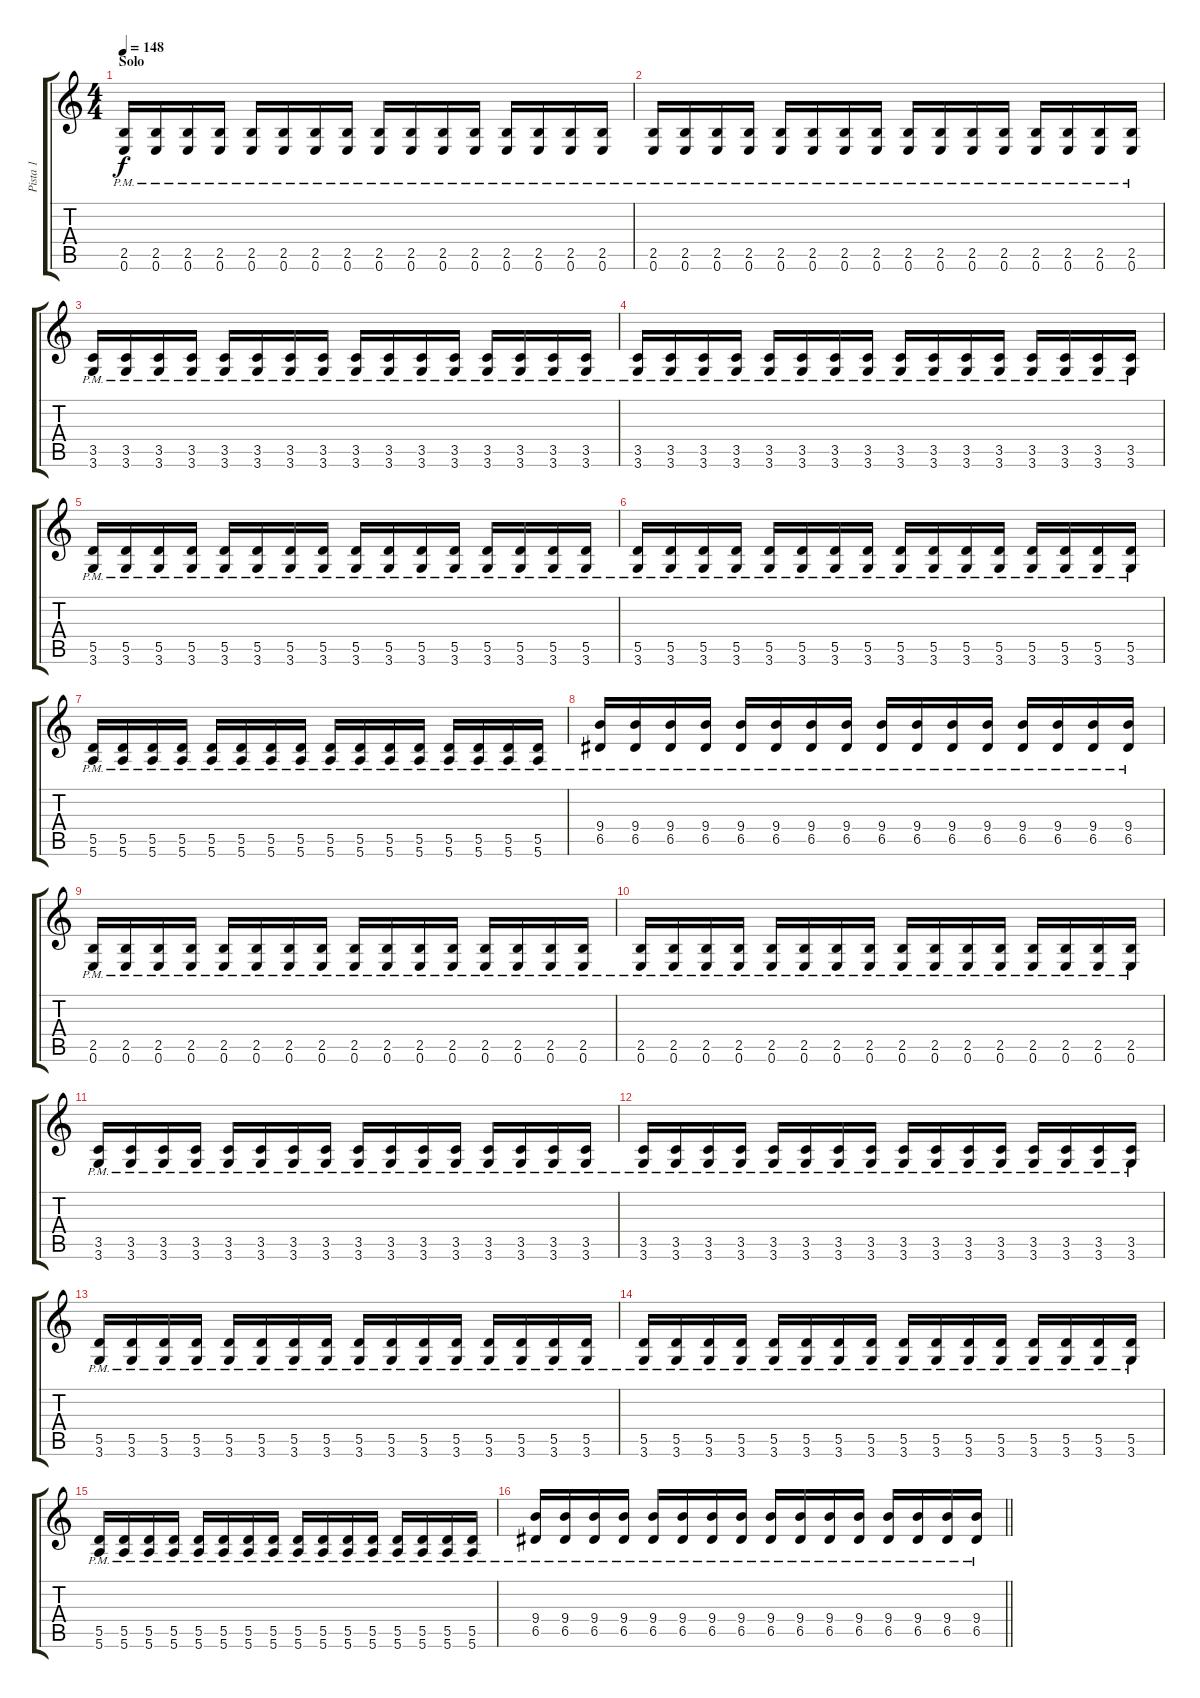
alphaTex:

\track ("Pista 1" "Pista 1") {instrument overdrivenguitar}
\staff {score tabs}
\tuning (E4 B3 G3 D3 A2 E2) {hide}
\ts (4 4)
\section ("" "Solo")
\tempo 148
\clef g2
\ks c
(2.5{pm} 0.6{pm}).16{dy f} (2.5{pm} 0.6{pm}).16 (2.5{pm} 0.6{pm}).16 (2.5{pm} 0.6{pm}).16 (2.5{pm} 0.6{pm}).16 (2.5{pm} 0.6{pm}).16 (2.5{pm} 0.6{pm}).16 (2.5{pm} 0.6{pm}).16 (2.5{pm} 0.6{pm}).16 (2.5{pm} 0.6{pm}).16 (2.5{pm} 0.6{pm}).16 (2.5{pm} 0.6{pm}).16 (2.5{pm} 0.6{pm}).16 (2.5{pm} 0.6{pm}).16 (2.5{pm} 0.6{pm}).16 (2.5{pm} 0.6{pm}).16 |
(2.5{pm} 0.6{pm}).16 (2.5{pm} 0.6{pm}).16 (2.5{pm} 0.6{pm}).16 (2.5{pm} 0.6{pm}).16 (2.5{pm} 0.6{pm}).16 (2.5{pm} 0.6{pm}).16 (2.5{pm} 0.6{pm}).16 (2.5{pm} 0.6{pm}).16 (2.5{pm} 0.6{pm}).16 (2.5{pm} 0.6{pm}).16 (2.5{pm} 0.6{pm}).16 (2.5{pm} 0.6{pm}).16 (2.5{pm} 0.6{pm}).16 (2.5{pm} 0.6{pm}).16 (2.5{pm} 0.6{pm}).16 (2.5{pm} 0.6{pm}).16 |
(3.5{pm} 3.6{pm}).16 (3.5{pm} 3.6{pm}).16 (3.5{pm} 3.6{pm}).16 (3.5{pm} 3.6{pm}).16 (3.5{pm} 3.6{pm}).16 (3.5{pm} 3.6{pm}).16 (3.5{pm} 3.6{pm}).16 (3.5{pm} 3.6{pm}).16 (3.5{pm} 3.6{pm}).16 (3.5{pm} 3.6{pm}).16 (3.5{pm} 3.6{pm}).16 (3.5{pm} 3.6{pm}).16 (3.5{pm} 3.6{pm}).16 (3.5{pm} 3.6{pm}).16 (3.5{pm} 3.6{pm}).16 (3.5{pm} 3.6{pm}).16 |
(3.5{pm} 3.6{pm}).16 (3.5{pm} 3.6{pm}).16 (3.5{pm} 3.6{pm}).16 (3.5{pm} 3.6{pm}).16 (3.5{pm} 3.6{pm}).16 (3.5{pm} 3.6{pm}).16 (3.5{pm} 3.6{pm}).16 (3.5{pm} 3.6{pm}).16 (3.5{pm} 3.6{pm}).16 (3.5{pm} 3.6{pm}).16 (3.5{pm} 3.6{pm}).16 (3.5{pm} 3.6{pm}).16 (3.5{pm} 3.6{pm}).16 (3.5{pm} 3.6{pm}).16 (3.5{pm} 3.6{pm}).16 (3.5{pm} 3.6{pm}).16 |
(5.5{pm} 3.6{pm}).16 (5.5{pm} 3.6{pm}).16 (5.5{pm} 3.6{pm}).16 (5.5{pm} 3.6{pm}).16 (5.5{pm} 3.6{pm}).16 (5.5{pm} 3.6{pm}).16 (5.5{pm} 3.6{pm}).16 (5.5{pm} 3.6{pm}).16 (5.5{pm} 3.6{pm}).16 (5.5{pm} 3.6{pm}).16 (5.5{pm} 3.6{pm}).16 (5.5{pm} 3.6{pm}).16 (5.5{pm} 3.6{pm}).16 (5.5{pm} 3.6{pm}).16 (5.5{pm} 3.6{pm}).16 (5.5{pm} 3.6{pm}).16 |
(5.5{pm} 3.6{pm}).16 (5.5{pm} 3.6{pm}).16 (5.5{pm} 3.6{pm}).16 (5.5{pm} 3.6{pm}).16 (5.5{pm} 3.6{pm}).16 (5.5{pm} 3.6{pm}).16 (5.5{pm} 3.6{pm}).16 (5.5{pm} 3.6{pm}).16 (5.5{pm} 3.6{pm}).16 (5.5{pm} 3.6{pm}).16 (5.5{pm} 3.6{pm}).16 (5.5{pm} 3.6{pm}).16 (5.5{pm} 3.6{pm}).16 (5.5{pm} 3.6{pm}).16 (5.5{pm} 3.6{pm}).16 (5.5{pm} 3.6{pm}).16 |
(5.5{pm} 5.6{pm}).16 (5.5{pm} 5.6{pm}).16 (5.5{pm} 5.6{pm}).16 (5.5{pm} 5.6{pm}).16 (5.5{pm} 5.6{pm}).16 (5.5{pm} 5.6{pm}).16 (5.5{pm} 5.6{pm}).16 (5.5{pm} 5.6{pm}).16 (5.5{pm} 5.6{pm}).16 (5.5{pm} 5.6{pm}).16 (5.5{pm} 5.6{pm}).16 (5.5{pm} 5.6{pm}).16 (5.5{pm} 5.6{pm}).16 (5.5{pm} 5.6{pm}).16 (5.5{pm} 5.6{pm}).16 (5.5{pm} 5.6{pm}).16 |
(9.4{pm} 6.5{pm}).16 (9.4{pm} 6.5{pm}).16 (9.4{pm} 6.5{pm}).16 (9.4{pm} 6.5{pm}).16 (9.4{pm} 6.5{pm}).16 (9.4{pm} 6.5{pm}).16 (9.4{pm} 6.5{pm}).16 (9.4{pm} 6.5{pm}).16 (9.4{pm} 6.5{pm}).16 (9.4{pm} 6.5{pm}).16 (9.4{pm} 6.5{pm}).16 (9.4{pm} 6.5{pm}).16 (9.4{pm} 6.5{pm}).16 (9.4{pm} 6.5{pm}).16 (9.4{pm} 6.5{pm}).16 (9.4{pm} 6.5{pm}).16 |
(2.5{pm} 0.6{pm}).16 (2.5{pm} 0.6{pm}).16 (2.5{pm} 0.6{pm}).16 (2.5{pm} 0.6{pm}).16 (2.5{pm} 0.6{pm}).16 (2.5{pm} 0.6{pm}).16 (2.5{pm} 0.6{pm}).16 (2.5{pm} 0.6{pm}).16 (2.5{pm} 0.6{pm}).16 (2.5{pm} 0.6{pm}).16 (2.5{pm} 0.6{pm}).16 (2.5{pm} 0.6{pm}).16 (2.5{pm} 0.6{pm}).16 (2.5{pm} 0.6{pm}).16 (2.5{pm} 0.6{pm}).16 (2.5{pm} 0.6{pm}).16 |
(2.5{pm} 0.6{pm}).16 (2.5{pm} 0.6{pm}).16 (2.5{pm} 0.6{pm}).16 (2.5{pm} 0.6{pm}).16 (2.5{pm} 0.6{pm}).16 (2.5{pm} 0.6{pm}).16 (2.5{pm} 0.6{pm}).16 (2.5{pm} 0.6{pm}).16 (2.5{pm} 0.6{pm}).16 (2.5{pm} 0.6{pm}).16 (2.5{pm} 0.6{pm}).16 (2.5{pm} 0.6{pm}).16 (2.5{pm} 0.6{pm}).16 (2.5{pm} 0.6{pm}).16 (2.5{pm} 0.6{pm}).16 (2.5{pm} 0.6{pm}).16 |
(3.5{pm} 3.6{pm}).16 (3.5{pm} 3.6{pm}).16 (3.5{pm} 3.6{pm}).16 (3.5{pm} 3.6{pm}).16 (3.5{pm} 3.6{pm}).16 (3.5{pm} 3.6{pm}).16 (3.5{pm} 3.6{pm}).16 (3.5{pm} 3.6{pm}).16 (3.5{pm} 3.6{pm}).16 (3.5{pm} 3.6{pm}).16 (3.5{pm} 3.6{pm}).16 (3.5{pm} 3.6{pm}).16 (3.5{pm} 3.6{pm}).16 (3.5{pm} 3.6{pm}).16 (3.5{pm} 3.6{pm}).16 (3.5{pm} 3.6{pm}).16 |
(3.5{pm} 3.6{pm}).16 (3.5{pm} 3.6{pm}).16 (3.5{pm} 3.6{pm}).16 (3.5{pm} 3.6{pm}).16 (3.5{pm} 3.6{pm}).16 (3.5{pm} 3.6{pm}).16 (3.5{pm} 3.6{pm}).16 (3.5{pm} 3.6{pm}).16 (3.5{pm} 3.6{pm}).16 (3.5{pm} 3.6{pm}).16 (3.5{pm} 3.6{pm}).16 (3.5{pm} 3.6{pm}).16 (3.5{pm} 3.6{pm}).16 (3.5{pm} 3.6{pm}).16 (3.5{pm} 3.6{pm}).16 (3.5{pm} 3.6{pm}).16 |
(5.5{pm} 3.6{pm}).16 (5.5{pm} 3.6{pm}).16 (5.5{pm} 3.6{pm}).16 (5.5{pm} 3.6{pm}).16 (5.5{pm} 3.6{pm}).16 (5.5{pm} 3.6{pm}).16 (5.5{pm} 3.6{pm}).16 (5.5{pm} 3.6{pm}).16 (5.5{pm} 3.6{pm}).16 (5.5{pm} 3.6{pm}).16 (5.5{pm} 3.6{pm}).16 (5.5{pm} 3.6{pm}).16 (5.5{pm} 3.6{pm}).16 (5.5{pm} 3.6{pm}).16 (5.5{pm} 3.6{pm}).16 (5.5{pm} 3.6{pm}).16 |
(5.5{pm} 3.6{pm}).16 (5.5{pm} 3.6{pm}).16 (5.5{pm} 3.6{pm}).16 (5.5{pm} 3.6{pm}).16 (5.5{pm} 3.6{pm}).16 (5.5{pm} 3.6{pm}).16 (5.5{pm} 3.6{pm}).16 (5.5{pm} 3.6{pm}).16 (5.5{pm} 3.6{pm}).16 (5.5{pm} 3.6{pm}).16 (5.5{pm} 3.6{pm}).16 (5.5{pm} 3.6{pm}).16 (5.5{pm} 3.6{pm}).16 (5.5{pm} 3.6{pm}).16 (5.5{pm} 3.6{pm}).16 (5.5{pm} 3.6{pm}).16 |
(5.5{pm} 5.6{pm}).16 (5.5{pm} 5.6{pm}).16 (5.5{pm} 5.6{pm}).16 (5.5{pm} 5.6{pm}).16 (5.5{pm} 5.6{pm}).16 (5.5{pm} 5.6{pm}).16 (5.5{pm} 5.6{pm}).16 (5.5{pm} 5.6{pm}).16 (5.5{pm} 5.6{pm}).16 (5.5{pm} 5.6{pm}).16 (5.5{pm} 5.6{pm}).16 (5.5{pm} 5.6{pm}).16 (5.5{pm} 5.6{pm}).16 (5.5{pm} 5.6{pm}).16 (5.5{pm} 5.6{pm}).16 (5.5{pm} 5.6{pm}).16 |
\barLineRight lightlight
(9.4{pm} 6.5{pm}).16 (9.4{pm} 6.5{pm}).16 (9.4{pm} 6.5{pm}).16 (9.4{pm} 6.5{pm}).16 (9.4{pm} 6.5{pm}).16 (9.4{pm} 6.5{pm}).16 (9.4{pm} 6.5{pm}).16 (9.4{pm} 6.5{pm}).16 (9.4{pm} 6.5{pm}).16 (9.4{pm} 6.5{pm}).16 (9.4{pm} 6.5{pm}).16 (9.4{pm} 6.5{pm}).16 (9.4{pm} 6.5{pm}).16 (9.4{pm} 6.5{pm}).16 (9.4{pm} 6.5{pm}).16 (9.4{pm} 6.5{pm}).16
